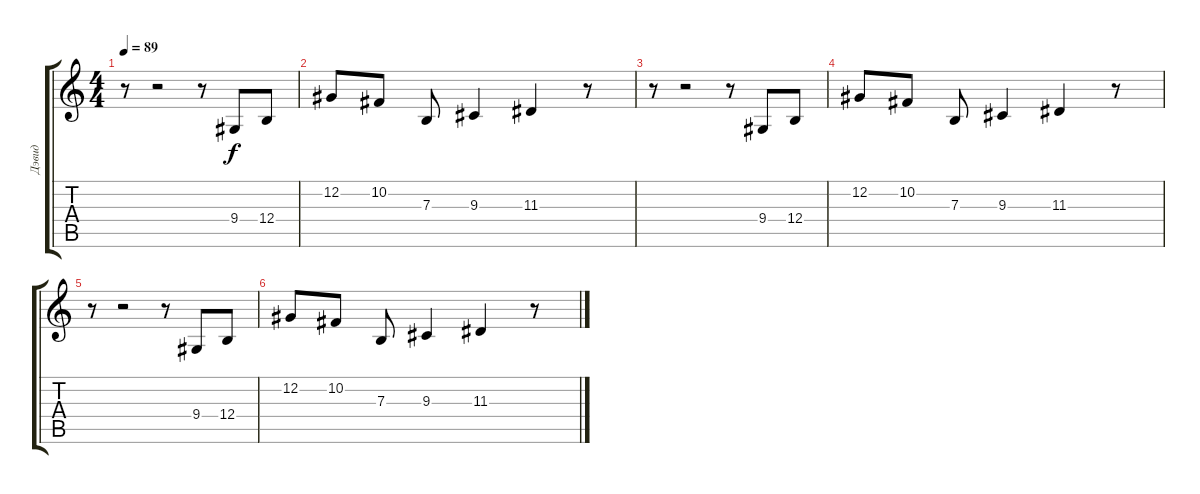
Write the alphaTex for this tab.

\track ("Дэвид" "Дэвид") {instrument pad3polysynth}
\staff {score tabs}
\tuning (Db4 Ab3 E3 B2 Gb2 B1) {hide}
\ts (4 4)
\tempo 89
\clef g2
\ks c
r.8{dy f} r.2 r.8 9.4.8 12.4.8 |
12.2.8 10.2.8 7.3.8 9.3.4 11.3.4 r.8 |
r.8 r.2 r.8 9.4.8 12.4.8 |
12.2.8 10.2.8 7.3.8 9.3.4 11.3.4 r.8 |
r.8 r.2 r.8 9.4.8 12.4.8 |
12.2.8 10.2.8 7.3.8 9.3.4 11.3.4 r.8
